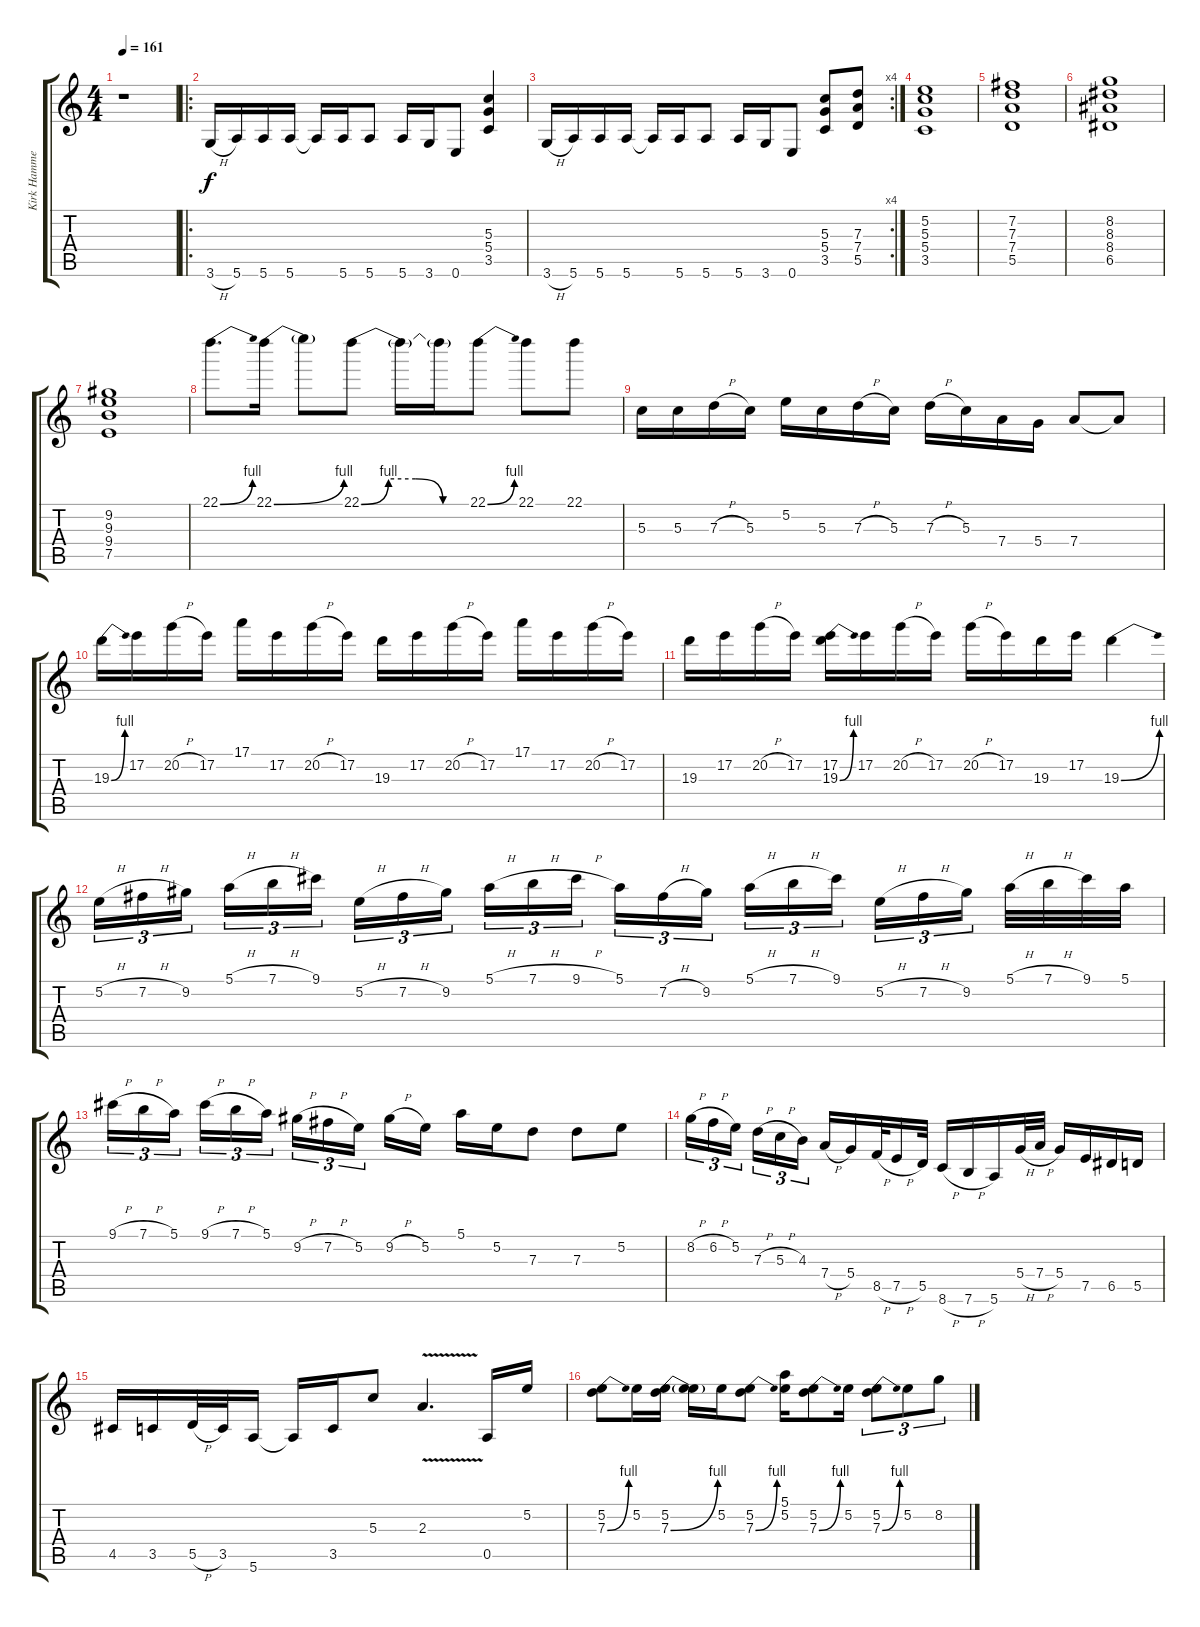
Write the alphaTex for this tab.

\track ("Kirk Hammet (Ov. Gtr)" "Kirk Hamme") {instrument distortionguitar}
\staff {score tabs}
\tuning (E4 B3 G3 D3 A2 E2) {hide}
\ts (4 4)
\tempo 161
\clef g2
\ks c
r.1{dy f instrument distortionguitar} |
\ro
3.6{h}.16 5.6.16 5.6.16 5.6.16 5.6{t}.16 5.6.16 5.6.8 5.6.16 3.6.16 0.6.8 (5.3 5.4 3.5).4 |
\rc 4
3.6{h}.16 5.6.16 5.6.16 5.6.16 5.6{t}.16 5.6.16 5.6.8 5.6.16 3.6.16 0.6.8 (5.3 5.4 3.5).8 (7.3 7.4 5.5).8 |
(5.2 5.3 5.4 3.5).1 |
(7.2 7.3 7.4 5.5).1 |
(8.2 8.3 8.4 6.5).1 |
(9.2 9.3 9.4 7.5).1 |
22.1{be (bend 0 0 60 4)}.8{d} 22.1{be (bend 0 0 60 4)}.16 22.1{t}.8 22.1{be (custom 0 0 15 4 30 4 45 0 60 0)}.8 22.1{t}.16 22.1{t}.16 22.1{be (bend 0 0 60 4)}.8 22.1.8 22.1.8 |
5.3.16 5.3.16 7.3{h}.16 5.3.16 5.2.16 5.3.16 7.3{h}.16 5.3.16 7.3{h}.16 5.3.16 7.4.16 5.4.16 7.4.8 7.4{t}.8 |
19.3{be (bend 0 0 60 4)}.16 17.2.16 20.2{h}.16 17.2.16 17.1.16 17.2.16 20.2{h}.16 17.2.16 19.3.16 17.2.16 20.2{h}.16 17.2.16 17.1.16 17.2.16 20.2{h}.16 17.2.16 |
19.3.16 17.2.16 20.2{h}.16 17.2.16 (17.2 19.3{be (bend 0 0 60 4)}).16 17.2.16 20.2{h}.16 17.2.16 20.2{h}.16 17.2.16 19.3.16 17.2.16 19.3{be (bend 0 0 60 4)}.4 |
5.2{h}.16{tu (3 2)} 7.2{h}.16{tu (3 2)} 9.2.16{tu (3 2)} 5.1{h}.16{tu (3 2)} 7.1{h}.16{tu (3 2)} 9.1.16{tu (3 2)} 5.2{h}.16{tu (3 2)} 7.2{h}.16{tu (3 2)} 9.2.16{tu (3 2)} 5.1{h}.16{tu (3 2)} 7.1{h}.16{tu (3 2)} 9.1{h}.16{tu (3 2)} 5.1.16{tu (3 2)} 7.2{h}.16{tu (3 2)} 9.2.16{tu (3 2)} 5.1{h}.16{tu (3 2)} 7.1{h}.16{tu (3 2)} 9.1.16{tu (3 2)} 5.2{h}.16{tu (3 2)} 7.2{h}.16{tu (3 2)} 9.2.16{tu (3 2)} 5.1{h}.32 7.1{h}.32 9.1.32 5.1.32 |
9.1{h}.16{tu (3 2)} 7.1{h}.16{tu (3 2)} 5.1.16{tu (3 2)} 9.1{h}.16{tu (3 2)} 7.1{h}.16{tu (3 2)} 5.1.16{tu (3 2)} 9.2{h}.16{tu (3 2)} 7.2{h}.16{tu (3 2)} 5.2.16{tu (3 2)} 9.2{h}.16 5.2.16 5.1.16 5.2.16 7.3.8 7.3.8 5.2.8 |
8.2{h}.16{tu (3 2)} 6.2{h}.16{tu (3 2)} 5.2.16{tu (3 2)} 7.3{h}.16{tu (3 2)} 5.3{h}.16{tu (3 2)} 4.3.16{tu (3 2)} 7.4{h}.16 5.4.16 8.5{h}.32 7.5{h}.16 5.5.32 8.6{h}.16 7.6{h}.16 5.6.16 5.4{h}.32 7.4{h}.32 5.4.16 7.5.16 6.5.16 5.5.16 |
4.5.16 3.5.16 5.5{h}.32 3.5.32 5.6.16 5.6{t}.16 3.5.16 5.3.8 2.3{v}.4{d} 0.5.16 5.2.16 |
(5.2 7.3{be (bend 0 0 60 4)}).8 5.2.16 (5.2 7.3{be (bend 0 0 60 4)}).16 (5.2{t} 7.3{t}).16 5.2.16 (5.2 7.3{be (bend 0 0 60 4)}).8 (5.1 5.2).16 (5.2 7.3{be (bend 0 0 60 4)}).8 5.2.16 (5.2 7.3{be (bend 0 0 60 4)}).8{tu (3 2)} 5.2.8{tu (3 2)} 8.2.8{tu (3 2)}
